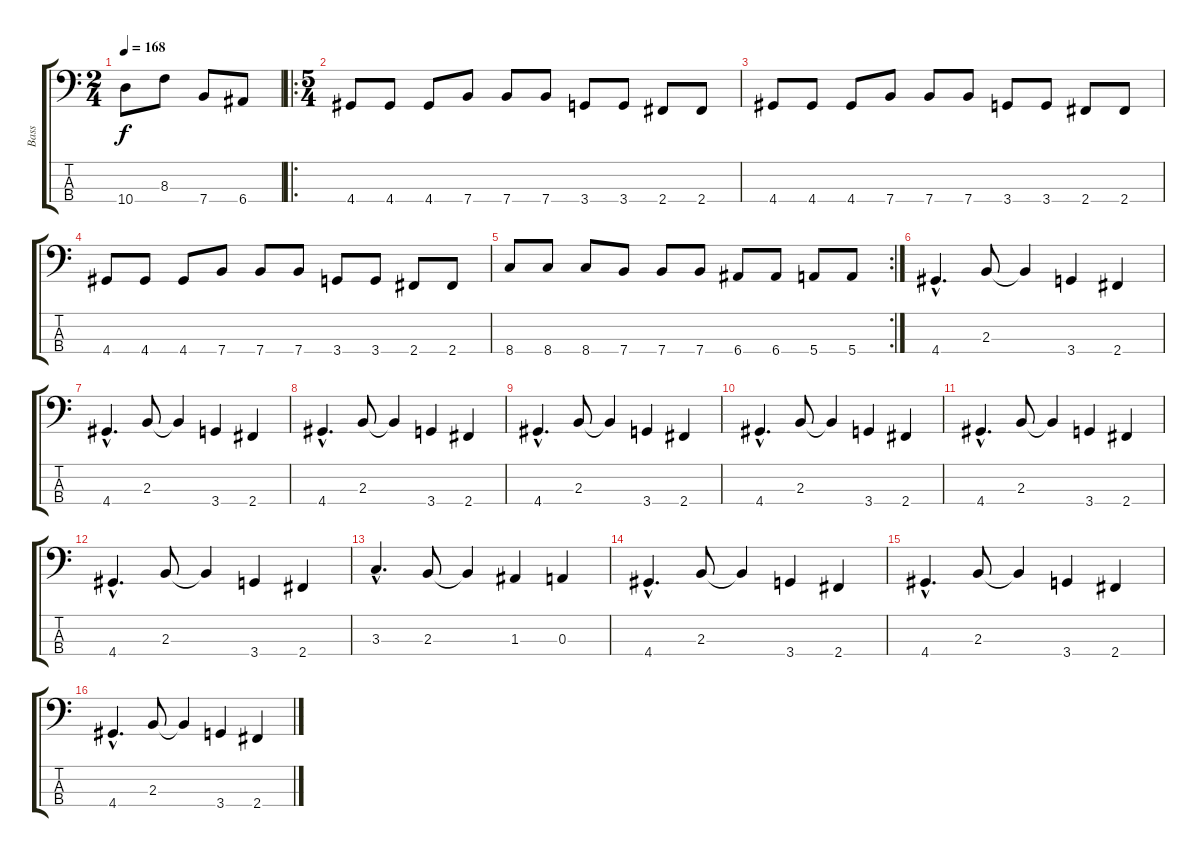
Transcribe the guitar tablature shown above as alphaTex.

\track ("Bass" "Bass") {instrument electricbassfinger}
\staff {score tabs}
\tuning (G2 D2 A1 E1) {hide}
\ts (2 4)
\tempo 168
\clef f4
\ks c
10.4.8{dy f} 8.3.8 7.4.8 6.4.8 |
\ro
\ts (5 4)
4.4.8 4.4.8 4.4.8 7.4.8 7.4.8 7.4.8 3.4.8 3.4.8 2.4.8 2.4.8 |
4.4.8 4.4.8 4.4.8 7.4.8 7.4.8 7.4.8 3.4.8 3.4.8 2.4.8 2.4.8 |
4.4.8 4.4.8 4.4.8 7.4.8 7.4.8 7.4.8 3.4.8 3.4.8 2.4.8 2.4.8 |
\rc 2
8.4.8 8.4.8 8.4.8 7.4.8 7.4.8 7.4.8 6.4.8 6.4.8 5.4.8 5.4.8 |
4.4{hac}.4{d} 2.3.8 2.3{t}.4 3.4.4 2.4.4 |
4.4{hac}.4{d} 2.3.8 2.3{t}.4 3.4.4 2.4.4 |
4.4{hac}.4{d} 2.3.8 2.3{t}.4 3.4.4 2.4.4 |
4.4{hac}.4{d} 2.3.8 2.3{t}.4 3.4.4 2.4.4 |
4.4{hac}.4{d} 2.3.8 2.3{t}.4 3.4.4 2.4.4 |
4.4{hac}.4{d} 2.3.8 2.3{t}.4 3.4.4 2.4.4 |
4.4{hac}.4{d} 2.3.8 2.3{t}.4 3.4.4 2.4.4 |
3.3{hac}.4{d} 2.3.8 2.3{t}.4 1.3.4 0.3.4 |
4.4{hac}.4{d} 2.3.8 2.3{t}.4 3.4.4 2.4.4 |
4.4{hac}.4{d} 2.3.8 2.3{t}.4 3.4.4 2.4.4 |
4.4{hac}.4{d} 2.3.8 2.3{t}.4 3.4.4 2.4.4
